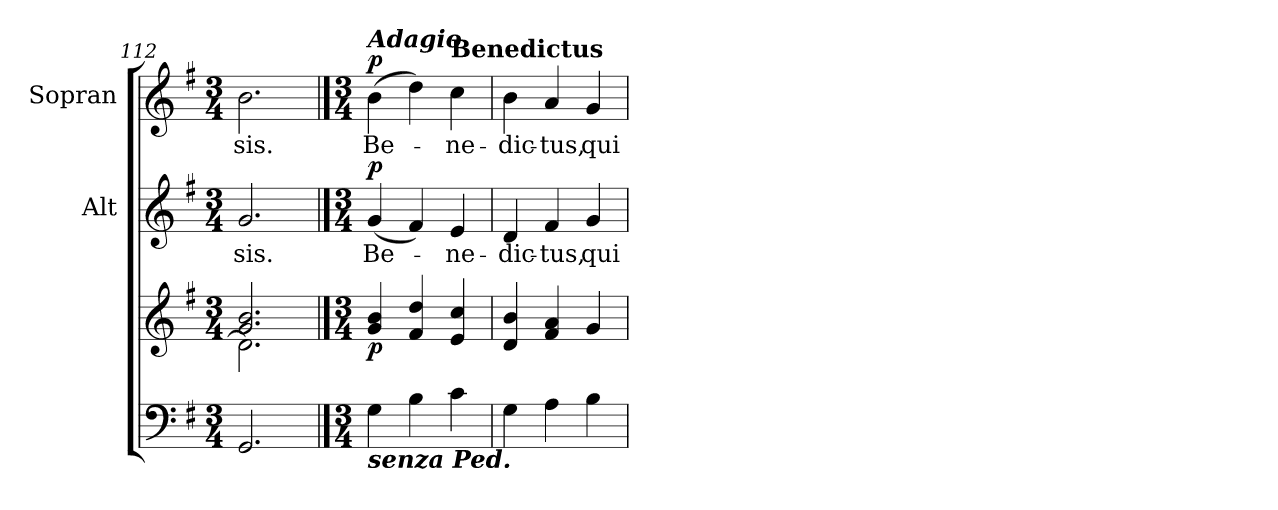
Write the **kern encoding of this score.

**kern	**kern	**dynam	**kern	**text	**dynam	**kern	**text	**dynam
*part3	*part3	*part3	*part2	*part2	*part2	*part1	*part1	*part1
*staff4	*staff3	*staff3/4	*staff2	*staff2	*staff2	*staff1	*staff1	*staff1
*	*	*	*I"Alt	*	*	*I"Sopran	*	*
*	*	*	*I'A.	*	*	*I'S.	*	*
*clefF4	*clefG2	*	*clefG2	*	*	*clefG2	*	*
*k[f#]	*k[f#]	*	*k[f#]	*	*	*k[f#]	*	*
*G:	*G:	*	*G:	*	*	*G:	*	*
*M3/4	*M3/4	*	*M3/4	*	*	*M3/4	*	*
=112	=112	=112	=112	=112	=112	=112	=112	=112
*	*^	*	*	*	*	*	*	*
!	!	!	!	!	!LO:LY:b	!	!	!LO:LY:b	!
2.GG/	2.g/ 2.b/	2.d\]	.	2.g/	-sis.	.	2.b\	-sis.	.
*	*v	*v	*	*	*	*	*	*	*
!!LO:LB:g=z
==113	==113	==113	==113	==113	==113	==113	==113	==113
*M3/4	*M3/4	*	*M3/4	*	*	*M3/4	*	*
*	*^	*	*	*	*	*	*	*
!	!	!	!	!	!	!	!LO:TX:a:Bi:t=Adagio	!	!
!LO:TX:b:Bi:t=senza Ped.	!	!	!	!	!	!	!	!	!
!	!	!	!LO:DY:b	!	!LO:LY:b	!LO:DY:a	!	!LO:LY:b	!LO:DY:a
*	*v	*v	*	*	*	*	*	*	*
4G\	4g/ 4b/	p	(<4g/	Be-	p	(>4b\	Be-	p
4B\	4f#/ 4dd/	.	4f#/)	.	.	4dd\)	.	.
!	!	!	!	!	!	!LO:TX:a:B:t=Benedictus	!	!
!	!	!	!	!LO:LY:b	!	!	!LO:LY:b	!
4c\	4e/ 4cc/	.	4e/	-ne-	.	4cc\	-ne-	.
=114	=114	=114	=114	=114	=114	=114	=114	=114
!	!	!	!	!LO:LY:b	!	!	!LO:LY:b	!
4G\	4d/ 4b/	.	4d/	-dic-	.	4b\	-dic-	.
!	!	!	!	!LO:LY:b	!	!	!LO:LY:b	!
4A\	4f#/ 4a/	.	4f#/	-tus,	.	4a/	-tus,	.
!	!	!	!	!LO:LY:b	!	!	!LO:LY:b	!
4B\	4g/	.	4g/	qui	.	4g/	qui	.
=	=	=	=	=	=	=	=	=
*-	*-	*-	*-	*-	*-	*-	*-	*-
